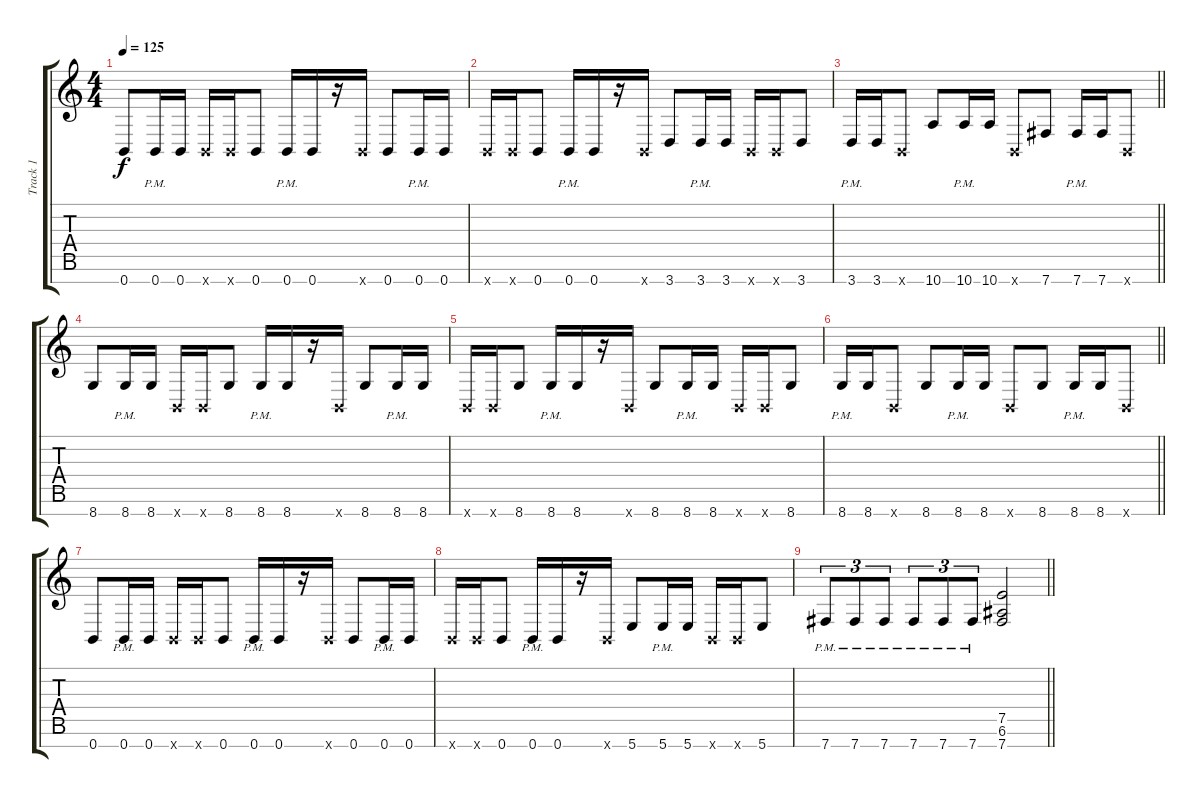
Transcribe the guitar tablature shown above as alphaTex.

\track ("Track 1" "Track 1") {instrument acousticguitarsteel}
\staff {score tabs}
\tuning (E4 B3 G3 D3 A2 E2 B1) {hide}
\ts (4 4)
\tempo 125
\clef g2
\ks c
0.7.8{dy f} 0.7{pm}.16 0.7.16 0.7{x}.16 0.7{x}.16 0.7.8 0.7{pm}.16 0.7.16 r.16 0.7{x}.16 0.7.8 0.7{pm}.16 0.7.16 |
0.7{x}.16 0.7{x}.16 0.7.8 0.7{pm}.16 0.7.16 r.16 0.7{x}.16 3.7.8 3.7{pm}.16 3.7.16 0.7{x}.16 0.7{x}.16 3.7.8 |
\barLineRight lightlight
3.7{pm}.16 3.7.16 0.7{x}.8 10.7.8 10.7{pm}.16 10.7.16 0.7{x}.8 7.7.8 7.7{pm}.16 7.7.16 0.7{x}.8 |
8.7.8 8.7{pm}.16 8.7.16 0.7{x}.16 0.7{x}.16 8.7.8 8.7{pm}.16 8.7.16 r.16 0.7{x}.16 8.7.8 8.7{pm}.16 8.7.16 |
0.7{x}.16 0.7{x}.16 8.7.8 8.7{pm}.16 8.7.16 r.16 0.7{x}.16 8.7.8 8.7{pm}.16 8.7.16 0.7{x}.16 0.7{x}.16 8.7.8 |
\barLineRight lightlight
8.7{pm}.16 8.7.16 0.7{x}.8 8.7.8 8.7{pm}.16 8.7.16 0.7{x}.8 8.7.8 8.7{pm}.16 8.7.16 0.7{x}.8 |
0.7.8 0.7{pm}.16 0.7.16 0.7{x}.16 0.7{x}.16 0.7.8 0.7{pm}.16 0.7.16 r.16 0.7{x}.16 0.7.8 0.7{pm}.16 0.7.16 |
0.7{x}.16 0.7{x}.16 0.7.8 0.7{pm}.16 0.7.16 r.16 0.7{x}.16 5.7.8 5.7{pm}.16 5.7.16 0.7{x}.16 0.7{x}.16 5.7.8 |
\barLineRight lightlight
7.7{pm}.8{tu (3 2)} 7.7{pm}.8{tu (3 2)} 7.7{pm}.8{tu (3 2)} 7.7{pm}.8{tu (3 2)} 7.7{pm}.8{tu (3 2)} 7.7{pm}.8{tu (3 2)} (7.5 6.6 7.7).2
